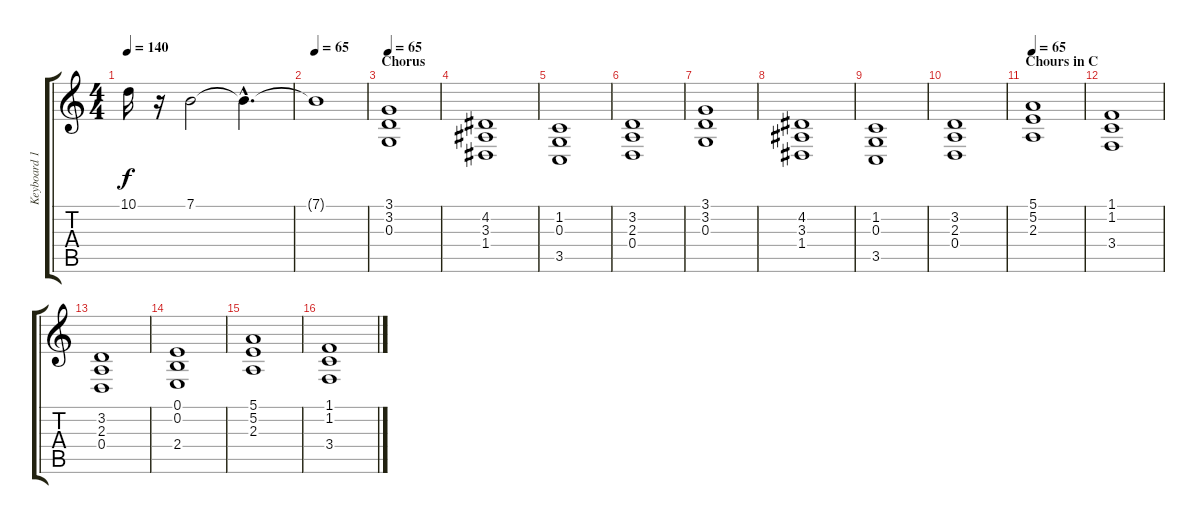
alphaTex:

\track ("Keyboard 1" "Keyboard 1") {instrument stringensemble1}
\staff {score tabs}
\tuning (E4 B3 G3 D3 A2 E2) {hide}
\ts (4 4)
\tempo 140
\clef g2
\ks c
10.1.16{dy f} r.16 7.1.2 7.1{hac t}.4{d} |
\tempo 65
7.1{t}.1 |
\section ("" "Chorus")
\tempo 65
(3.1 3.2 0.3).1 |
(4.2 3.3 1.4).1 |
(1.2 0.3 3.5).1 |
(3.2 2.3 0.4).1 |
(3.1 3.2 0.3).1 |
(4.2 3.3 1.4).1 |
(1.2 0.3 3.5).1 |
(3.2 2.3 0.4).1 |
\section ("" "Chours in C")
\tempo 65
(5.1 5.2 2.3).1 |
(1.1 1.2 3.4).1 |
(3.2 2.3 0.4).1 |
(0.1 0.2 2.4).1 |
(5.1 5.2 2.3).1 |
(1.1 1.2 3.4).1
